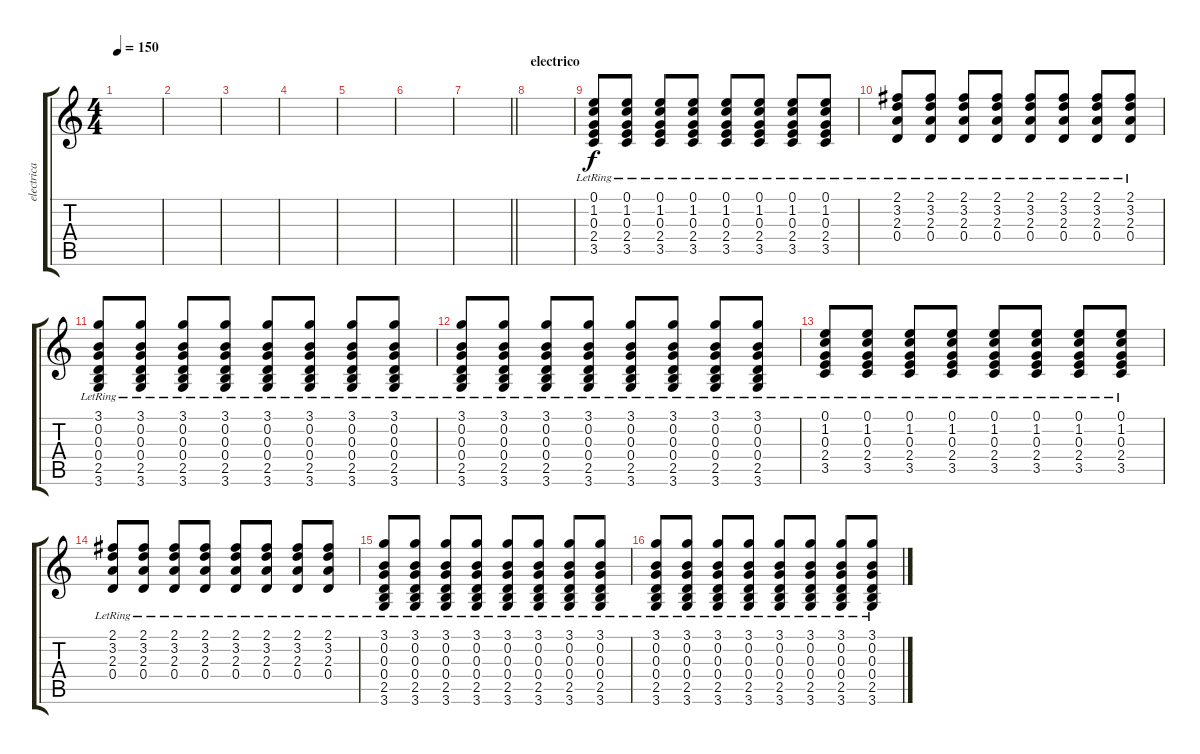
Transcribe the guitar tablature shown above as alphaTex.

\track ("electrica 2" "electrica ") {instrument distortionguitar}
\staff {score tabs}
\tuning (E4 B3 G3 D3 A2 E2) {hide}
\ts (4 4)
\tempo 150
\clef g2
\ks c
|
|
|
|
|
|
\barLineRight lightlight
|
\section ("" "electrico")
|
(0.1{lr} 1.2{lr} 0.3{lr} 2.4{lr} 3.5{lr}).8 (0.1{lr} 1.2{lr} 0.3{lr} 2.4{lr} 3.5{lr}).8 (0.1{lr} 1.2{lr} 0.3{lr} 2.4{lr} 3.5{lr}).8 (0.1{lr} 1.2{lr} 0.3{lr} 2.4{lr} 3.5{lr}).8 (0.1{lr} 1.2{lr} 0.3{lr} 2.4{lr} 3.5{lr}).8 (0.1{lr} 1.2{lr} 0.3{lr} 2.4{lr} 3.5{lr}).8 (0.1{lr} 1.2{lr} 0.3{lr} 2.4{lr} 3.5{lr}).8 (0.1{lr} 1.2{lr} 0.3{lr} 2.4{lr} 3.5{lr}).8 |
(2.1{lr} 3.2{lr} 2.3{lr} 0.4{lr}).8 (2.1{lr} 3.2{lr} 2.3{lr} 0.4{lr}).8 (2.1{lr} 3.2{lr} 2.3{lr} 0.4{lr}).8 (2.1{lr} 3.2{lr} 2.3{lr} 0.4{lr}).8 (2.1{lr} 3.2{lr} 2.3{lr} 0.4{lr}).8 (2.1{lr} 3.2{lr} 2.3{lr} 0.4{lr}).8 (2.1{lr} 3.2{lr} 2.3{lr} 0.4{lr}).8 (2.1{lr} 3.2{lr} 2.3{lr} 0.4{lr}).8 |
(3.1{lr} 0.2{lr} 0.3{lr} 0.4{lr} 2.5{lr} 3.6{lr}).8 (3.1{lr} 0.2{lr} 0.3{lr} 0.4{lr} 2.5{lr} 3.6{lr}).8 (3.1{lr} 0.2{lr} 0.3{lr} 0.4{lr} 2.5{lr} 3.6{lr}).8 (3.1{lr} 0.2{lr} 0.3{lr} 0.4{lr} 2.5{lr} 3.6{lr}).8 (3.1{lr} 0.2{lr} 0.3{lr} 0.4{lr} 2.5{lr} 3.6{lr}).8 (3.1{lr} 0.2{lr} 0.3{lr} 0.4{lr} 2.5{lr} 3.6{lr}).8 (3.1{lr} 0.2{lr} 0.3{lr} 0.4{lr} 2.5{lr} 3.6{lr}).8 (3.1{lr} 0.2{lr} 0.3{lr} 0.4{lr} 2.5{lr} 3.6{lr}).8 |
(3.1{lr} 0.2{lr} 0.3{lr} 0.4{lr} 2.5{lr} 3.6{lr}).8 (3.1{lr} 0.2{lr} 0.3{lr} 0.4{lr} 2.5{lr} 3.6{lr}).8 (3.1{lr} 0.2{lr} 0.3{lr} 0.4{lr} 2.5{lr} 3.6{lr}).8 (3.1{lr} 0.2{lr} 0.3{lr} 0.4{lr} 2.5{lr} 3.6{lr}).8 (3.1{lr} 0.2{lr} 0.3{lr} 0.4{lr} 2.5{lr} 3.6{lr}).8 (3.1{lr} 0.2{lr} 0.3{lr} 0.4{lr} 2.5{lr} 3.6{lr}).8 (3.1{lr} 0.2{lr} 0.3{lr} 0.4{lr} 2.5{lr} 3.6{lr}).8 (3.1{lr} 0.2{lr} 0.3{lr} 0.4{lr} 2.5{lr} 3.6{lr}).8 |
(0.1{lr} 1.2{lr} 0.3{lr} 2.4{lr} 3.5{lr}).8 (0.1{lr} 1.2{lr} 0.3{lr} 2.4{lr} 3.5{lr}).8 (0.1{lr} 1.2{lr} 0.3{lr} 2.4{lr} 3.5{lr}).8 (0.1{lr} 1.2{lr} 0.3{lr} 2.4{lr} 3.5{lr}).8 (0.1{lr} 1.2{lr} 0.3{lr} 2.4{lr} 3.5{lr}).8 (0.1{lr} 1.2{lr} 0.3{lr} 2.4{lr} 3.5{lr}).8 (0.1{lr} 1.2{lr} 0.3{lr} 2.4{lr} 3.5{lr}).8 (0.1{lr} 1.2{lr} 0.3{lr} 2.4{lr} 3.5{lr}).8 |
(2.1{lr} 3.2{lr} 2.3{lr} 0.4{lr}).8 (2.1{lr} 3.2{lr} 2.3{lr} 0.4{lr}).8 (2.1{lr} 3.2{lr} 2.3{lr} 0.4{lr}).8 (2.1{lr} 3.2{lr} 2.3{lr} 0.4{lr}).8 (2.1{lr} 3.2{lr} 2.3{lr} 0.4{lr}).8 (2.1{lr} 3.2{lr} 2.3{lr} 0.4{lr}).8 (2.1{lr} 3.2{lr} 2.3{lr} 0.4{lr}).8 (2.1{lr} 3.2{lr} 2.3{lr} 0.4{lr}).8 |
(3.1{lr} 0.2{lr} 0.3{lr} 0.4{lr} 2.5{lr} 3.6{lr}).8 (3.1{lr} 0.2{lr} 0.3{lr} 0.4{lr} 2.5{lr} 3.6{lr}).8 (3.1{lr} 0.2{lr} 0.3{lr} 0.4{lr} 2.5{lr} 3.6{lr}).8 (3.1{lr} 0.2{lr} 0.3{lr} 0.4{lr} 2.5{lr} 3.6{lr}).8 (3.1{lr} 0.2{lr} 0.3{lr} 0.4{lr} 2.5{lr} 3.6{lr}).8 (3.1{lr} 0.2{lr} 0.3{lr} 0.4{lr} 2.5{lr} 3.6{lr}).8 (3.1{lr} 0.2{lr} 0.3{lr} 0.4{lr} 2.5{lr} 3.6{lr}).8 (3.1{lr} 0.2{lr} 0.3{lr} 0.4{lr} 2.5{lr} 3.6{lr}).8 |
(3.1{lr} 0.2{lr} 0.3{lr} 0.4{lr} 2.5{lr} 3.6{lr}).8 (3.1{lr} 0.2{lr} 0.3{lr} 0.4{lr} 2.5{lr} 3.6{lr}).8 (3.1{lr} 0.2{lr} 0.3{lr} 0.4{lr} 2.5{lr} 3.6{lr}).8 (3.1{lr} 0.2{lr} 0.3{lr} 0.4{lr} 2.5{lr} 3.6{lr}).8 (3.1{lr} 0.2{lr} 0.3{lr} 0.4{lr} 2.5{lr} 3.6{lr}).8 (3.1{lr} 0.2{lr} 0.3{lr} 0.4{lr} 2.5{lr} 3.6{lr}).8 (3.1{lr} 0.2{lr} 0.3{lr} 0.4{lr} 2.5{lr} 3.6{lr}).8 (3.1{lr} 0.2{lr} 0.3{lr} 0.4{lr} 2.5{lr} 3.6{lr}).8
